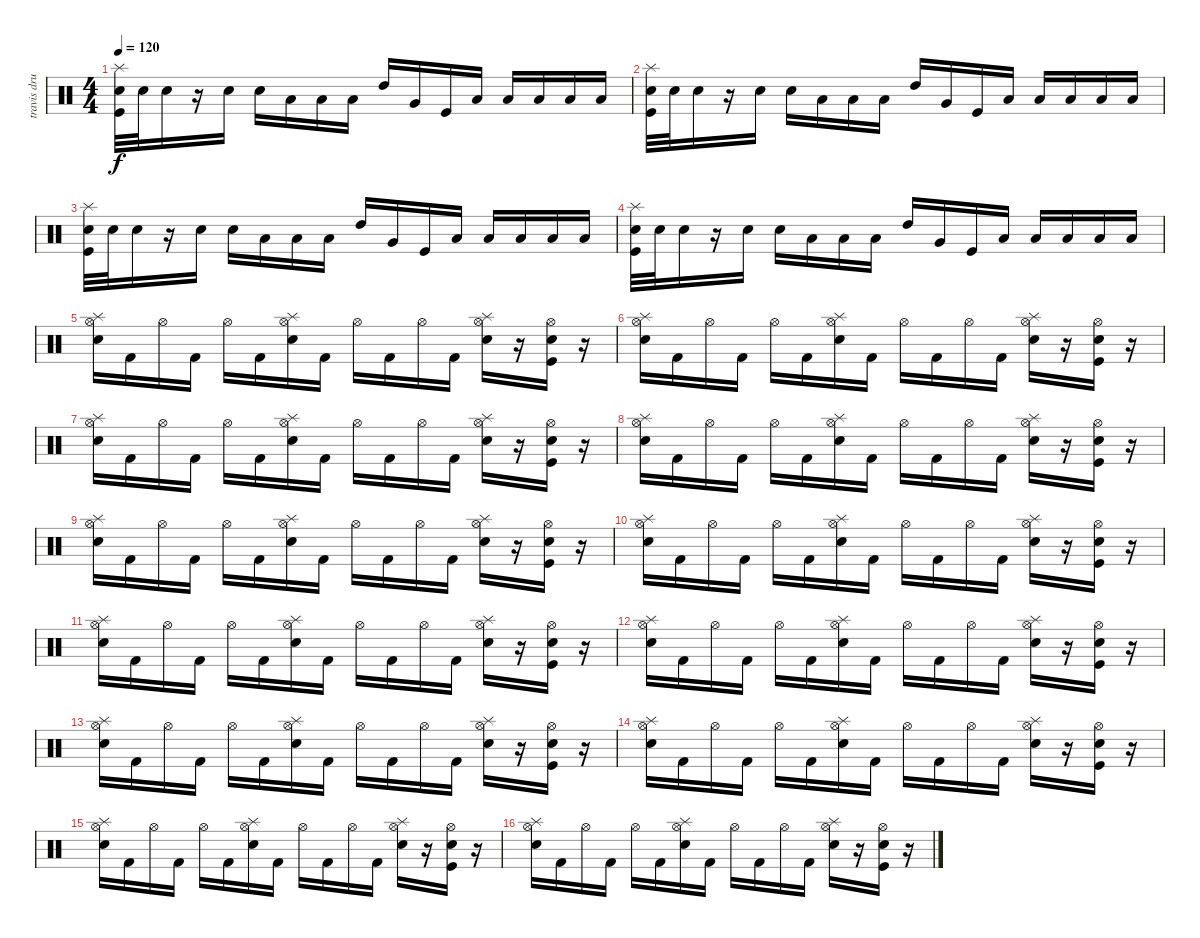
\track ("travis drums" "travis dru") {instrument percussion}
\staff {score}
\articulation defaults
\ts (4 4)
\tempo 120
\clef neutral
\ks c
("Splash (hit)" "Kick (hit)" "Snare (hit) 2").32{dy f} "Snare (hit) 2".32 "Snare (hit) 2".16 r.16 "Electric Snare (hit)".16 "Snare (hit) 2".16 "Low Tom (hit)".16 "Low Floor Tom (hit)".16 "Low Tom (hit)".16 "High Tom (hit)".16 "Very Low Tom (hit)".16 "Kick (hit)".16 "Low Floor Tom (hit)".16 "Low Floor Tom (hit)".16 "Low Tom (hit)".16 "Low Floor Tom (hit)".16 "Low Tom (hit)".16 |
("Splash (hit)" "Kick (hit)" "Snare (hit) 2").32 "Snare (hit) 2".32 "Snare (hit) 2".16 r.16 "Electric Snare (hit)".16 "Snare (hit) 2".16 "Low Tom (hit)".16 "Low Floor Tom (hit)".16 "Low Tom (hit)".16 "High Tom (hit)".16 "Very Low Tom (hit)".16 "Kick (hit)".16 "Low Floor Tom (hit)".16 "Low Floor Tom (hit)".16 "Low Tom (hit)".16 "Low Floor Tom (hit)".16 "Low Tom (hit)".16 |
("Splash (hit)" "Kick (hit)" "Snare (hit) 2").32 "Snare (hit) 2".32 "Snare (hit) 2".16 r.16 "Electric Snare (hit)".16 "Snare (hit) 2".16 "Low Tom (hit)".16 "Low Floor Tom (hit)".16 "Low Tom (hit)".16 "High Tom (hit)".16 "Very Low Tom (hit)".16 "Kick (hit)".16 "Low Floor Tom (hit)".16 "Low Floor Tom (hit)".16 "Low Tom (hit)".16 "Low Floor Tom (hit)".16 "Low Tom (hit)".16 |
("Splash (hit)" "Kick (hit)" "Snare (hit) 2").32 "Snare (hit) 2".32 "Snare (hit) 2".16 r.16 "Electric Snare (hit)".16 "Snare (hit) 2".16 "Low Tom (hit)".16 "Low Floor Tom (hit)".16 "Low Tom (hit)".16 "High Tom (hit)".16 "Very Low Tom (hit)".16 "Kick (hit)".16 "Low Floor Tom (hit)".16 "Low Floor Tom (hit)".16 "Low Tom (hit)".16 "Low Floor Tom (hit)".16 "Low Tom (hit)".16 |
("Splash (hit)" "Hi-Hat (open)" "Electric Snare (hit)").16 "Kick (hit) 2".16 "Hi-Hat (open)".16 "Kick (hit) 2".16 "Hi-Hat (open)".16 "Kick (hit) 2".16 ("Splash (hit)" "Hi-Hat (open)" "Electric Snare (hit)").16 "Kick (hit) 2".16 "Hi-Hat (open)".16 "Kick (hit) 2".16 "Hi-Hat (open)".16 "Kick (hit) 2".16 ("Splash (hit)" "Hi-Hat (open)" "Electric Snare (hit)").16 r.16 ("Snare (hit) 2" "Kick (hit)" "Hi-Hat (open)").16 r.16 |
("Splash (hit)" "Hi-Hat (open)" "Electric Snare (hit)").16 "Kick (hit) 2".16 "Hi-Hat (open)".16 "Kick (hit) 2".16 "Hi-Hat (open)".16 "Kick (hit) 2".16 ("Splash (hit)" "Hi-Hat (open)" "Electric Snare (hit)").16 "Kick (hit) 2".16 "Hi-Hat (open)".16 "Kick (hit) 2".16 "Hi-Hat (open)".16 "Kick (hit) 2".16 ("Splash (hit)" "Hi-Hat (open)" "Electric Snare (hit)").16 r.16 ("Snare (hit) 2" "Kick (hit)" "Hi-Hat (open)").16 r.16 |
("Splash (hit)" "Hi-Hat (open)" "Electric Snare (hit)").16 "Kick (hit) 2".16 "Hi-Hat (open)".16 "Kick (hit) 2".16 "Hi-Hat (open)".16 "Kick (hit) 2".16 ("Splash (hit)" "Hi-Hat (open)" "Electric Snare (hit)").16 "Kick (hit) 2".16 "Hi-Hat (open)".16 "Kick (hit) 2".16 "Hi-Hat (open)".16 "Kick (hit) 2".16 ("Splash (hit)" "Hi-Hat (open)" "Electric Snare (hit)").16 r.16 ("Snare (hit) 2" "Kick (hit)" "Hi-Hat (open)").16 r.16 |
("Splash (hit)" "Hi-Hat (open)" "Electric Snare (hit)").16 "Kick (hit) 2".16 "Hi-Hat (open)".16 "Kick (hit) 2".16 "Hi-Hat (open)".16 "Kick (hit) 2".16 ("Splash (hit)" "Hi-Hat (open)" "Electric Snare (hit)").16 "Kick (hit) 2".16 "Hi-Hat (open)".16 "Kick (hit) 2".16 "Hi-Hat (open)".16 "Kick (hit) 2".16 ("Splash (hit)" "Hi-Hat (open)" "Electric Snare (hit)").16 r.16 ("Snare (hit) 2" "Kick (hit)" "Hi-Hat (open)").16 r.16 |
("Splash (hit)" "Hi-Hat (open)" "Electric Snare (hit)").16 "Kick (hit) 2".16 "Hi-Hat (open)".16 "Kick (hit) 2".16 "Hi-Hat (open)".16 "Kick (hit) 2".16 ("Splash (hit)" "Hi-Hat (open)" "Electric Snare (hit)").16 "Kick (hit) 2".16 "Hi-Hat (open)".16 "Kick (hit) 2".16 "Hi-Hat (open)".16 "Kick (hit) 2".16 ("Splash (hit)" "Hi-Hat (open)" "Electric Snare (hit)").16 r.16 ("Snare (hit) 2" "Kick (hit)" "Hi-Hat (open)").16 r.16 |
("Splash (hit)" "Hi-Hat (open)" "Electric Snare (hit)").16 "Kick (hit) 2".16 "Hi-Hat (open)".16 "Kick (hit) 2".16 "Hi-Hat (open)".16 "Kick (hit) 2".16 ("Splash (hit)" "Hi-Hat (open)" "Electric Snare (hit)").16 "Kick (hit) 2".16 "Hi-Hat (open)".16 "Kick (hit) 2".16 "Hi-Hat (open)".16 "Kick (hit) 2".16 ("Splash (hit)" "Hi-Hat (open)" "Electric Snare (hit)").16 r.16 ("Snare (hit) 2" "Kick (hit)" "Hi-Hat (open)").16 r.16 |
("Splash (hit)" "Hi-Hat (open)" "Electric Snare (hit)").16 "Kick (hit) 2".16 "Hi-Hat (open)".16 "Kick (hit) 2".16 "Hi-Hat (open)".16 "Kick (hit) 2".16 ("Splash (hit)" "Hi-Hat (open)" "Electric Snare (hit)").16 "Kick (hit) 2".16 "Hi-Hat (open)".16 "Kick (hit) 2".16 "Hi-Hat (open)".16 "Kick (hit) 2".16 ("Splash (hit)" "Hi-Hat (open)" "Electric Snare (hit)").16 r.16 ("Snare (hit) 2" "Kick (hit)" "Hi-Hat (open)").16 r.16 |
("Splash (hit)" "Hi-Hat (open)" "Electric Snare (hit)").16 "Kick (hit) 2".16 "Hi-Hat (open)".16 "Kick (hit) 2".16 "Hi-Hat (open)".16 "Kick (hit) 2".16 ("Splash (hit)" "Hi-Hat (open)" "Electric Snare (hit)").16 "Kick (hit) 2".16 "Hi-Hat (open)".16 "Kick (hit) 2".16 "Hi-Hat (open)".16 "Kick (hit) 2".16 ("Splash (hit)" "Hi-Hat (open)" "Electric Snare (hit)").16 r.16 ("Snare (hit) 2" "Kick (hit)" "Hi-Hat (open)").16 r.16 |
("Splash (hit)" "Hi-Hat (open)" "Electric Snare (hit)").16 "Kick (hit) 2".16 "Hi-Hat (open)".16 "Kick (hit) 2".16 "Hi-Hat (open)".16 "Kick (hit) 2".16 ("Splash (hit)" "Hi-Hat (open)" "Electric Snare (hit)").16 "Kick (hit) 2".16 "Hi-Hat (open)".16 "Kick (hit) 2".16 "Hi-Hat (open)".16 "Kick (hit) 2".16 ("Splash (hit)" "Hi-Hat (open)" "Electric Snare (hit)").16 r.16 ("Snare (hit) 2" "Kick (hit)" "Hi-Hat (open)").16 r.16 |
("Splash (hit)" "Hi-Hat (open)" "Electric Snare (hit)").16 "Kick (hit) 2".16 "Hi-Hat (open)".16 "Kick (hit) 2".16 "Hi-Hat (open)".16 "Kick (hit) 2".16 ("Splash (hit)" "Hi-Hat (open)" "Electric Snare (hit)").16 "Kick (hit) 2".16 "Hi-Hat (open)".16 "Kick (hit) 2".16 "Hi-Hat (open)".16 "Kick (hit) 2".16 ("Splash (hit)" "Hi-Hat (open)" "Electric Snare (hit)").16 r.16 ("Snare (hit) 2" "Kick (hit)" "Hi-Hat (open)").16 r.16 |
("Splash (hit)" "Hi-Hat (open)" "Electric Snare (hit)").16 "Kick (hit) 2".16 "Hi-Hat (open)".16 "Kick (hit) 2".16 "Hi-Hat (open)".16 "Kick (hit) 2".16 ("Splash (hit)" "Hi-Hat (open)" "Electric Snare (hit)").16 "Kick (hit) 2".16 "Hi-Hat (open)".16 "Kick (hit) 2".16 "Hi-Hat (open)".16 "Kick (hit) 2".16 ("Splash (hit)" "Hi-Hat (open)" "Electric Snare (hit)").16 r.16 ("Snare (hit) 2" "Kick (hit)" "Hi-Hat (open)").16 r.16 |
("Splash (hit)" "Hi-Hat (open)" "Electric Snare (hit)").16 "Kick (hit) 2".16 "Hi-Hat (open)".16 "Kick (hit) 2".16 "Hi-Hat (open)".16 "Kick (hit) 2".16 ("Splash (hit)" "Hi-Hat (open)" "Electric Snare (hit)").16 "Kick (hit) 2".16 "Hi-Hat (open)".16 "Kick (hit) 2".16 "Hi-Hat (open)".16 "Kick (hit) 2".16 ("Splash (hit)" "Hi-Hat (open)" "Electric Snare (hit)").16 r.16 ("Snare (hit) 2" "Kick (hit)" "Hi-Hat (open)").16 r.16
